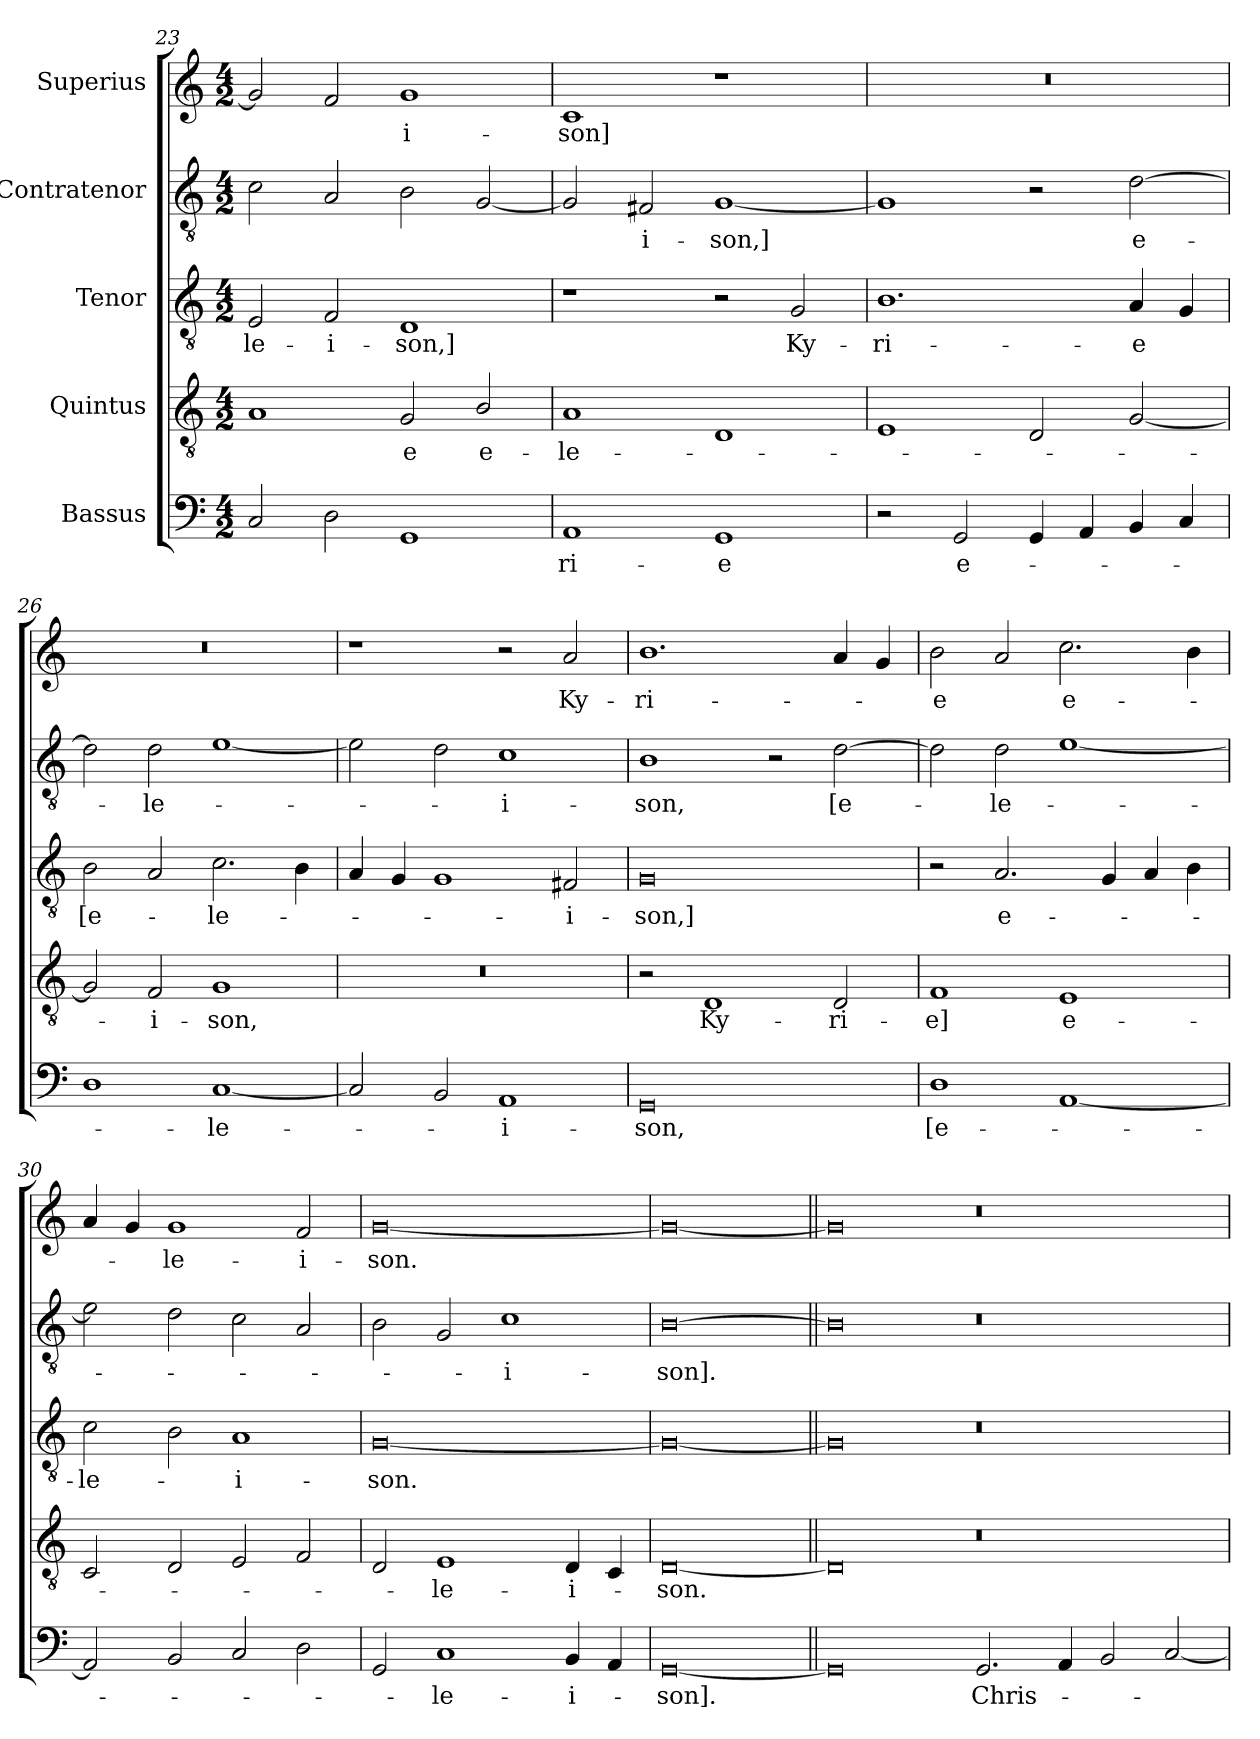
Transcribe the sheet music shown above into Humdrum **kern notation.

**kern	**text	**kern	**text	**kern	**text	**kern	**text	**kern	**text
*part5	*part5	*part4	*part4	*part3	*part3	*part2	*part2	*part1	*part1
*staff5	*staff5	*staff4	*staff4	*staff3	*staff3	*staff2	*staff2	*staff1	*staff1
*I"Bassus	*	*I"Quintus	*	*I"Tenor	*	*I"Contratenor	*	*I"Superius	*
*clefF4	*	*clefGv2	*	*clefGv2	*	*clefGv2	*	*clefG2	*
*k[]	*	*k[]	*	*k[]	*	*k[]	*	*k[]	*
*M4/2	*	*M4/2	*	*M4/2	*	*M4/2	*	*M4/2	*
=23	=23	=23	=23	=23	=23	=23	=23	=23	=23
2C/	.	1A/	.	2E/	-le-	2c\	.	2g/]	.
2D\	.	.	.	2F/	-i-	2A/	.	2f/	.
1GG/	.	2G/	-e	1D/	-son,]	2B\	.	1g/	-i-
.	.	2B/	e-	.	.	[2G/	.	.	.
=24	=24	=24	=24	=24	=24	=24	=24	=24	=24
1AA/	-ri-	1A/	-le-	1r	.	2G/]	.	1c/	-son]
.	.	.	.	.	.	2F#X/	-i-	.	.
1GG/	-e	1D/	.	2r	.	[1G/	-son,]	1r	.
.	.	.	.	2G/	Ky-	.	.	.	.
=25	=25	=25	=25	=25	=25	=25	=25	=25	=25
2r	.	1E/	.	1.B\	-ri-	1G/]	.	0r	.
2GG/	e-	.	.	.	.	.	.	.	.
4GG/	.	2D/	.	.	.	2r	.	.	.
4AA/	.	.	.	.	.	.	.	.	.
4BB/	.	[2G/	.	4A/	-e	[2d\	e-	.	.
4C/	.	.	.	4G/	.	.	.	.	.
=26	=26	=26	=26	=26	=26	=26	=26	=26	=26
1D\	.	2G/]	.	2B\	[e-	2d\]	.	0r	.
.	.	2F/	-i-	2A/	.	2d\	-le-	.	.
[1C/	-le-	1G/	-son,	2.c\	-le-	[1e/	.	.	.
.	.	.	.	4B\	.	.	.	.	.
=27	=27	=27	=27	=27	=27	=27	=27	=27	=27
2C/]	.	0r	.	4A/	.	2e\]	.	1r	.
.	.	.	.	4G/	.	.	.	.	.
2BB/	.	.	.	1G/	.	2d\	.	.	.
1AA/	-i-	.	.	.	.	1c/	-i-	2r	.
.	.	.	.	2F#X/	-i-	.	.	2a/	Ky-
=28	=28	=28	=28	=28	=28	=28	=28	=28	=28
0GG/	-son,	2r	.	0G/	-son,]	1B/	-son,	1.b\	-ri-
.	.	1D/	Ky-	.	.	.	.	.	.
.	.	.	.	.	.	2r	.	.	.
.	.	2D/	-ri-	.	.	[2d\	[e-	4a/	.
.	.	.	.	.	.	.	.	4g/	.
=29	=29	=29	=29	=29	=29	=29	=29	=29	=29
1D\	[e-	1F/	-e]	2r	.	2d\]	.	2b\	-e
.	.	.	.	2.A/	e-	2d\	-le-	2a/	.
[1AA/	.	1E/	e-	.	.	[1e/	.	2.cc\	e-
.	.	.	.	4G/	.	.	.	.	.
.	.	.	.	4A/	.	.	.	.	.
.	.	.	.	4B\	.	.	.	4b\	.
=30	=30	=30	=30	=30	=30	=30	=30	=30	=30
2AA/]	.	2C/	.	2c\	-le-	2e\]	.	4a/	.
.	.	.	.	.	.	.	.	4g/	.
2BB/	.	2D/	.	2B\	.	2d\	.	1g/	-le-
2C/	.	2E/	.	1A\	-i-	2c\	.	.	.
2D\	.	2F/	.	.	.	2A/	.	2f/	-i-
=31	=31	=31	=31	=31	=31	=31	=31	=31	=31
2GG/	.	2D/	.	[0G/	-son.	2B\	.	[0g/	-son.
1C/	-le-	1E/	-le-	.	.	2G/	.	.	.
.	.	.	.	.	.	1c\	-i-	.	.
4BB/	-i-	4D/	-i-	.	.	.	.	.	.
4AA/	.	4C/	.	.	.	.	.	.	.
=32	=32	=32	=32	=32	=32	=32	=32	=32	=32
[0GG/	-son].	[0D/	-son.	0G/_	.	[0B\	-son].	0g/_	.
=33||	=33||	=33||	=33||	=33||	=33||	=33||	=33||	=33||	=33||
0GG/]	.	0D/]	.	0G/]	.	0B\]	.	0g/]	.
2.GG/	Chris-	0r	.	0r	.	0r	.	0r	.
4AA/	.	.	.	.	.	.	.	.	.
2BB/	.	.	.	.	.	.	.	.	.
[2C/	.	.	.	.	.	.	.	.	.
=	=	=	=	=	=	=	=	=	=
*-	*-	*-	*-	*-	*-	*-	*-	*-	*-
